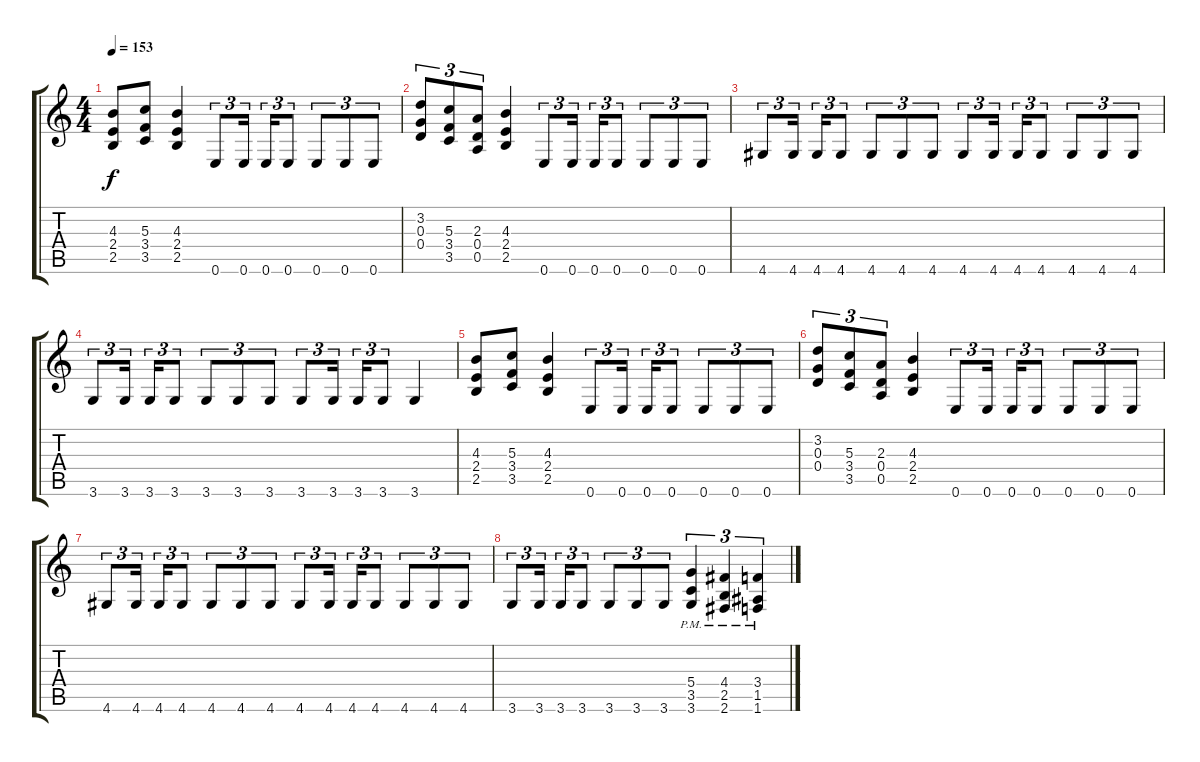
\track "" {instrument overdrivenguitar}
\staff {score tabs}
\tuning (E4 B3 G3 D3 A2 E2) {hide}
\ts (4 4)
\tempo 153
\clef g2
\ks c
(4.3 2.4 2.5).8{dy f} (5.3 3.4 3.5).8 (4.3 2.4 2.5).4 0.6.8{tu (3 2)} 0.6.16{tu (3 2)} 0.6.16{tu (3 2)} 0.6.8{tu (3 2)} 0.6.8{tu (3 2)} 0.6.8{tu (3 2)} 0.6.8{tu (3 2)} |
(3.2 0.3 0.4).8{tu (3 2)} (5.3 3.4 3.5).8{tu (3 2)} (2.3 0.4 0.5).8{tu (3 2)} (4.3 2.4 2.5).4 0.6.8{tu (3 2)} 0.6.16{tu (3 2)} 0.6.16{tu (3 2)} 0.6.8{tu (3 2)} 0.6.8{tu (3 2)} 0.6.8{tu (3 2)} 0.6.8{tu (3 2)} |
4.6.8{tu (3 2)} 4.6.16{tu (3 2)} 4.6.16{tu (3 2)} 4.6.8{tu (3 2)} 4.6.8{tu (3 2)} 4.6.8{tu (3 2)} 4.6.8{tu (3 2)} 4.6.8{tu (3 2)} 4.6.16{tu (3 2)} 4.6.16{tu (3 2)} 4.6.8{tu (3 2)} 4.6.8{tu (3 2)} 4.6.8{tu (3 2)} 4.6.8{tu (3 2)} |
3.6.8{tu (3 2)} 3.6.16{tu (3 2)} 3.6.16{tu (3 2)} 3.6.8{tu (3 2)} 3.6.8{tu (3 2)} 3.6.8{tu (3 2)} 3.6.8{tu (3 2)} 3.6.8{tu (3 2)} 3.6.16{tu (3 2)} 3.6.16{tu (3 2)} 3.6.8{tu (3 2)} 3.6.4 |
(4.3 2.4 2.5).8 (5.3 3.4 3.5).8 (4.3 2.4 2.5).4 0.6.8{tu (3 2)} 0.6.16{tu (3 2)} 0.6.16{tu (3 2)} 0.6.8{tu (3 2)} 0.6.8{tu (3 2)} 0.6.8{tu (3 2)} 0.6.8{tu (3 2)} |
(3.2 0.3 0.4).8{tu (3 2)} (5.3 3.4 3.5).8{tu (3 2)} (2.3 0.4 0.5).8{tu (3 2)} (4.3 2.4 2.5).4 0.6.8{tu (3 2)} 0.6.16{tu (3 2)} 0.6.16{tu (3 2)} 0.6.8{tu (3 2)} 0.6.8{tu (3 2)} 0.6.8{tu (3 2)} 0.6.8{tu (3 2)} |
4.6.8{tu (3 2)} 4.6.16{tu (3 2)} 4.6.16{tu (3 2)} 4.6.8{tu (3 2)} 4.6.8{tu (3 2)} 4.6.8{tu (3 2)} 4.6.8{tu (3 2)} 4.6.8{tu (3 2)} 4.6.16{tu (3 2)} 4.6.16{tu (3 2)} 4.6.8{tu (3 2)} 4.6.8{tu (3 2)} 4.6.8{tu (3 2)} 4.6.8{tu (3 2)} |
3.6.8{tu (3 2)} 3.6.16{tu (3 2)} 3.6.16{tu (3 2)} 3.6.8{tu (3 2)} 3.6.8{tu (3 2)} 3.6.8{tu (3 2)} 3.6.8{tu (3 2)} (5.4{pm} 3.5{pm} 3.6{pm}).4{tu (3 2)} (4.4{pm} 2.5{pm} 2.6{pm}).4{tu (3 2)} (3.4{pm} 1.5{pm} 1.6{pm}).4{tu (3 2)}
